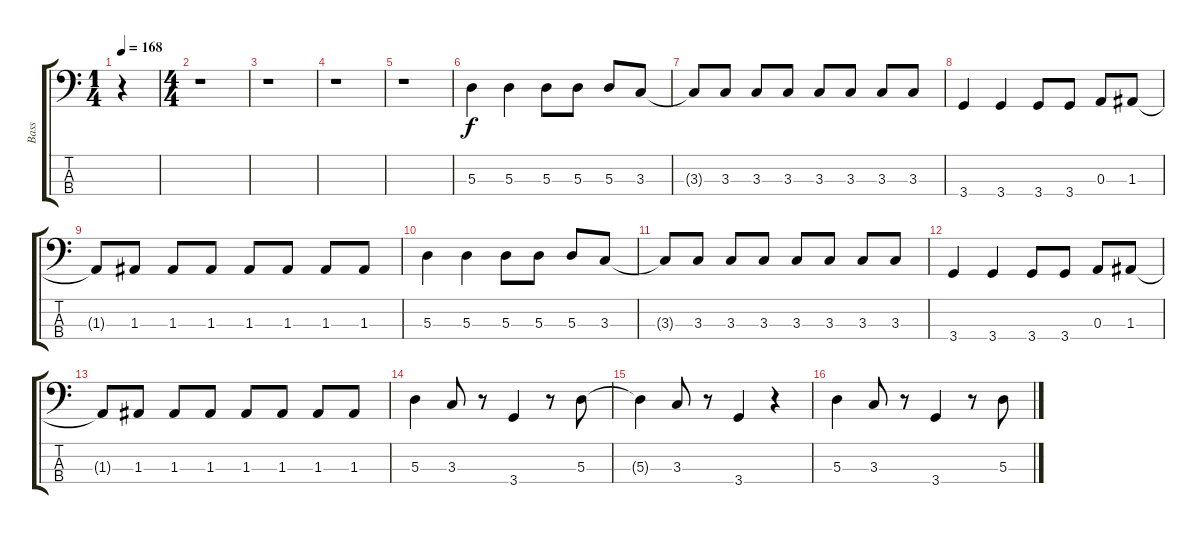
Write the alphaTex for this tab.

\track ("Bass" "Bass") {instrument electricbasspick}
\staff {score tabs}
\tuning (G2 D2 A1 E1) {hide}
\ts (1 4)
\tempo 168
\clef f4
\ks c
r.4{dy f instrument electricbasspick} |
\ts (4 4)
r.1 |
r.1 |
r.1 |
r.1 |
5.3.4 5.3.4 5.3.8 5.3.8 5.3.8 3.3.8 |
3.3{t}.8 3.3.8 3.3.8 3.3.8 3.3.8 3.3.8 3.3.8 3.3.8 |
3.4.4 3.4.4 3.4.8 3.4.8 0.3.8 1.3.8 |
1.3{t}.8 1.3.8 1.3.8 1.3.8 1.3.8 1.3.8 1.3.8 1.3.8 |
5.3.4 5.3.4 5.3.8 5.3.8 5.3.8 3.3.8 |
3.3{t}.8 3.3.8 3.3.8 3.3.8 3.3.8 3.3.8 3.3.8 3.3.8 |
3.4.4 3.4.4 3.4.8 3.4.8 0.3.8 1.3.8 |
1.3{t}.8 1.3.8 1.3.8 1.3.8 1.3.8 1.3.8 1.3.8 1.3.8 |
5.3.4 3.3.8 r.8 3.4.4 r.8 5.3.8 |
5.3{t}.4 3.3.8 r.8 3.4.4 r.4 |
5.3.4 3.3.8 r.8 3.4.4 r.8 5.3.8
